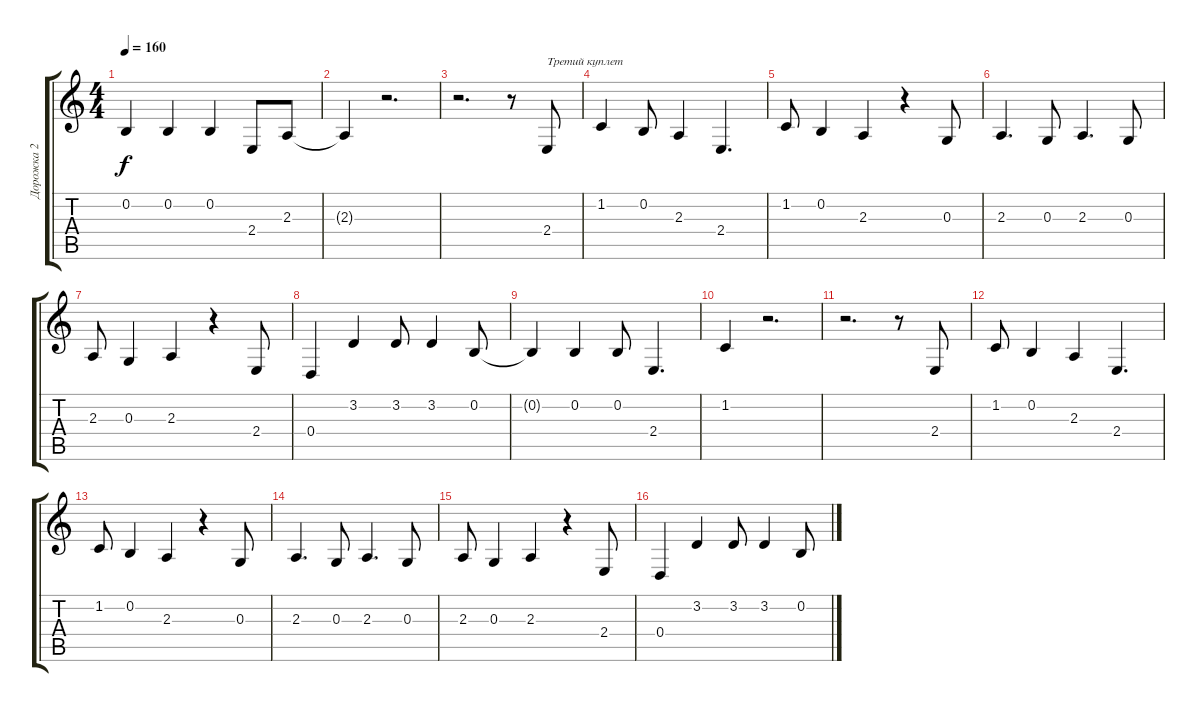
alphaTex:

\track ("Дорожка 2" "Дорожка 2") {instrument oboe}
\staff {score tabs}
\tuning (E4 B3 G3 D3 A2 E2) {hide}
\ts (4 4)
\tempo 160
\clef g2
\ks c
0.2{t}.4{dy f} 0.2.4 0.2.4 2.4.8 2.3.8 |
2.3{t}.4 r.2{d} |
r.2{d} r.8 2.4.8{txt "Третий куплет"} |
1.2.4 0.2.8 2.3.4 2.4.4{d} |
1.2.8 0.2.4 2.3.4 r.4 0.3.8 |
2.3.4{d} 0.3.8 2.3.4{d} 0.3.8 |
2.3.8 0.3.4 2.3.4 r.4 2.4.8 |
0.4.4 3.2.4 3.2.8 3.2.4 0.2.8 |
0.2{t}.4 0.2.4 0.2.8 2.4.4{d} |
1.2.4 r.2{d} |
r.2{d} r.8 2.4.8 |
1.2.8 0.2.4 2.3.4 2.4.4{d} |
1.2.8 0.2.4 2.3.4 r.4 0.3.8 |
2.3.4{d} 0.3.8 2.3.4{d} 0.3.8 |
2.3.8 0.3.4 2.3.4 r.4 2.4.8 |
0.4.4 3.2.4 3.2.8 3.2.4 0.2.8
